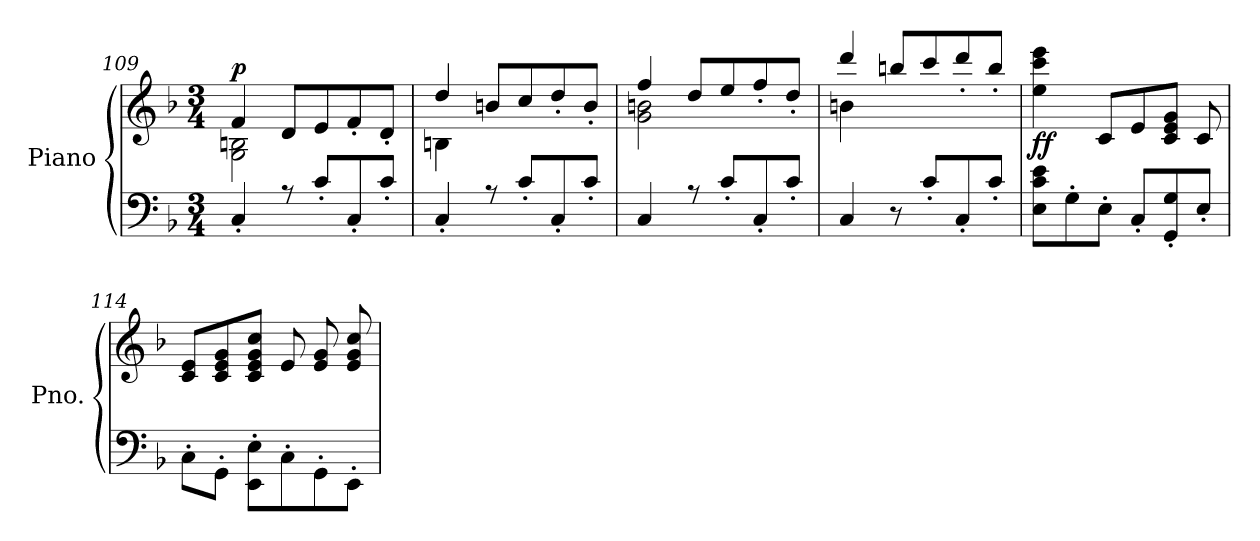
**kern	**kern	**dynam
*part1	*part1	*part1
*staff2	*staff1	*staff1/2
*I"Piano	*	*
*I'Pno.	*	*
*clefF4	*clefG2	*
*k[b-]	*k[b-]	*
*M3/4	*M3/4	*
=109	=109	=109
*^	*^	*
!	!	!	!	!LO:DY:a
2ryy	4C'/	4f/	2G\ 2Bn\	p
.	8rA	8d/L	.	.
.	8c'/L	8e/	.	.
4rbyy	8C'/	8f'/	4ryy	.
.	8c'/J	8d'/J	.	.
=110	=110	=110	=110	=110
4ryy	4C'/	4dd/	4Bn:\	.
2reyy	8rA	8bn/L	2ryy	.
.	8c'/L	8cc/	.	.
.	8C'/	8dd'/	.	.
.	8c'/J	8b'/J	.	.
=111	=111	=111	=111	=111
2ryy	4C/	4ff/	2g\ 2bn\	.
.	8rA	8dd/L	.	.
.	8c'/L	8ee/	.	.
4rbyy	8C'/	8ff'/	4ryy	.
.	8c'/J	8dd'/J	.	.
=112	=112	=112	=112	=112
4ryy	4C/	4ddd/	4bn:\	.
2rAyy	8r	8bbn/L	2ryy	.
.	8c'/L	8ccc/	.	.
.	8C'/	8ddd'/	.	.
.	8c'/J	8bb'/J	.	.
*	*	*v	*v	*
=113	=113	=113	=113
!	!	!	!LO:DY:b
*v	*v	*	*
8E\ 8c\ 8e\L	4ee\ 4ccc\ 4eee\	ff
8G'\	.	.
8E'\J	8c/L	.
8C'/L	8e/	.
8GG/' 8G/'	8c/ 8e/ 8g/J	.
8E'/J	8c/	.
!!LO:LB:g=z
=114	=114	=114
8C'\L	8c/ 8e/L	.
8GG'\J	8c/ 8e/ 8g/	.
8EE\' 8E\'L	8c/ 8e/ 8g/ 8cc/J	.
8C'\	8e/L	.
8GG'\	8e/ 8g/	.
8EE'\J	8e/ 8g/ 8cc/	.
=	=	=
*-	*-	*-
